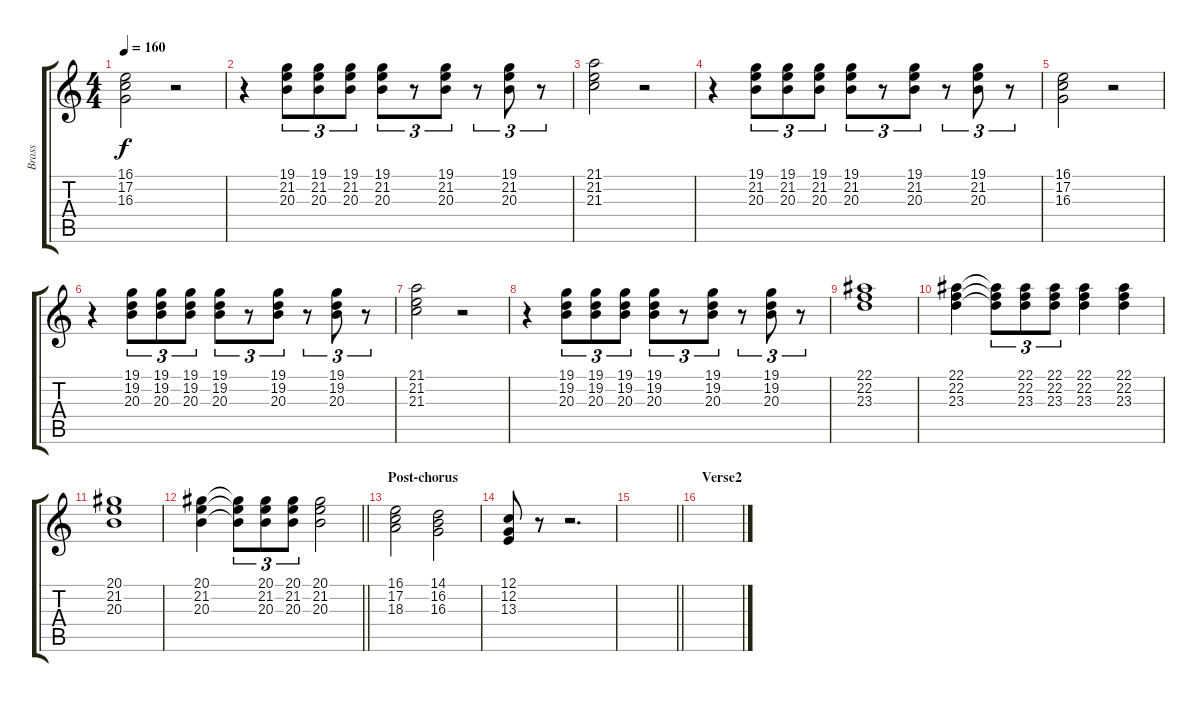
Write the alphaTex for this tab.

\track ("Brass" "Brass") {instrument brasssection}
\staff {score tabs}
\tuning (C4 G3 Eb3 Bb2 F2 C2) {hide}
\ts (4 4)
\tempo 160
\clef g2
\ks c
(16.1 17.2 16.3).2{dy f} r.2 |
r.4 (19.1 21.2 20.3).8{tu (3 2)} (19.1 21.2 20.3).8{tu (3 2)} (19.1 21.2 20.3).8{tu (3 2)} (19.1 21.2 20.3).8{tu (3 2)} r.8{tu (3 2)} (19.1 21.2 20.3).8{tu (3 2)} r.8{tu (3 2)} (19.1 21.2 20.3).8{tu (3 2)} r.8{tu (3 2)} |
(21.1 21.2 21.3).2 r.2 |
r.4 (19.1 21.2 20.3).8{tu (3 2)} (19.1 21.2 20.3).8{tu (3 2)} (19.1 21.2 20.3).8{tu (3 2)} (19.1 21.2 20.3).8{tu (3 2)} r.8{tu (3 2)} (19.1 21.2 20.3).8{tu (3 2)} r.8{tu (3 2)} (19.1 21.2 20.3).8{tu (3 2)} r.8{tu (3 2)} |
(16.1 17.2 16.3).2 r.2 |
r.4 (19.1 19.2 20.3).8{tu (3 2)} (19.1 19.2 20.3).8{tu (3 2)} (19.1 19.2 20.3).8{tu (3 2)} (19.1 19.2 20.3).8{tu (3 2)} r.8{tu (3 2)} (19.1 19.2 20.3).8{tu (3 2)} r.8{tu (3 2)} (19.1 19.2 20.3).8{tu (3 2)} r.8{tu (3 2)} |
(21.1 21.2 21.3).2 r.2 |
r.4 (19.1 19.2 20.3).8{tu (3 2)} (19.1 19.2 20.3).8{tu (3 2)} (19.1 19.2 20.3).8{tu (3 2)} (19.1 19.2 20.3).8{tu (3 2)} r.8{tu (3 2)} (19.1 19.2 20.3).8{tu (3 2)} r.8{tu (3 2)} (19.1 19.2 20.3).8{tu (3 2)} r.8{tu (3 2)} |
(22.1 22.2 23.3).1 |
(22.1 22.2 23.3).4 (22.1{t} 22.2{t} 23.3{t}).8{tu (3 2)} (22.1 22.2 23.3).8{tu (3 2)} (22.1 22.2 23.3).8{tu (3 2)} (22.1 22.2 23.3).4 (22.1 22.2 23.3).4 |
(20.1 21.2 20.3).1 |
\barLineRight lightlight
(20.1 21.2 20.3).4 (20.1{t} 21.2{t} 20.3{t}).8{tu (3 2)} (20.1 21.2 20.3).8{tu (3 2)} (20.1 21.2 20.3).8{tu (3 2)} (20.1 21.2 20.3).2 |
\section ("" "Post-chorus")
(16.1 17.2 18.3).2 (14.1 16.2 16.3).2 |
(12.1 12.2 13.3).8 r.8 r.2{d} |
\barLineRight lightlight
|
\section ("" "Verse2")
